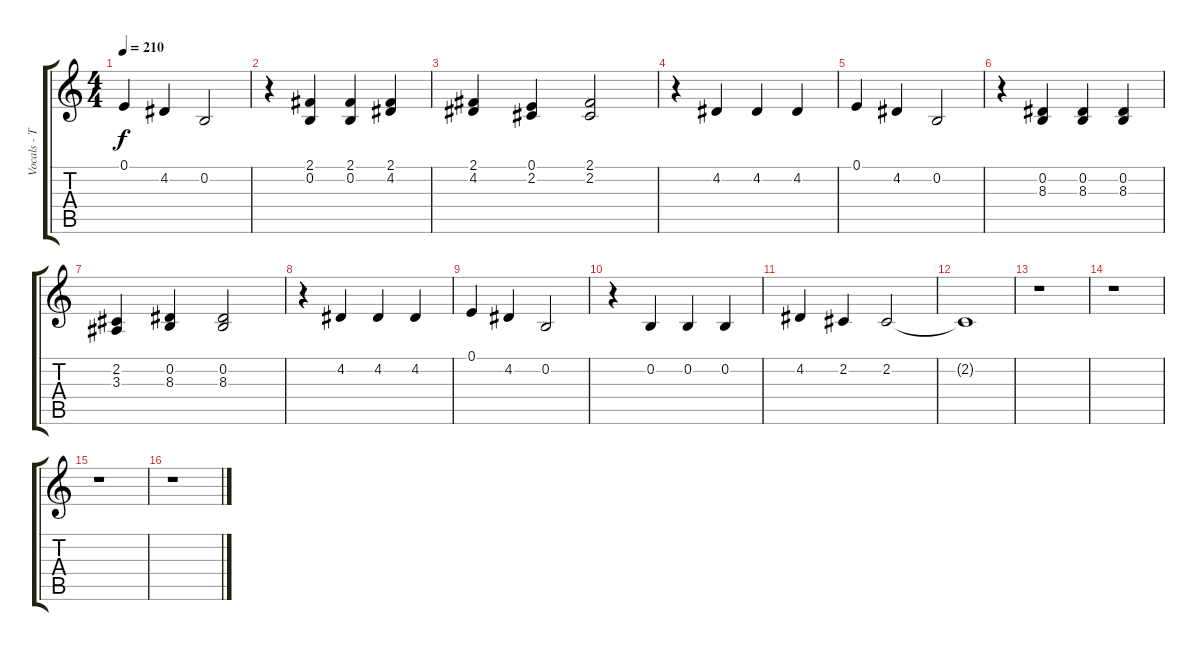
\track ("Vocals - Tom" "Vocals - T") {instrument sopranosax}
\staff {score tabs}
\tuning (E4 B3 G3 D3 A2 E2) {hide}
\ts (4 4)
\tempo 210
\clef g2
\ks c
0.1.4{dy f} 4.2.4 0.2.2 |
r.4 (2.1 0.2).4 (2.1 0.2).4 (2.1 4.2).4 |
(2.1 4.2).4 (0.1 2.2).4 (2.1 2.2).2 |
r.4 4.2.4 4.2.4 4.2.4 |
0.1.4 4.2.4 0.2.2 |
r.4 (0.2 8.3).4 (0.2 8.3).4 (0.2 8.3).4 |
(2.2 3.3).4 (0.2 8.3).4 (0.2 8.3).2 |
r.4 4.2.4 4.2.4 4.2.4 |
0.1.4 4.2.4 0.2.2 |
r.4 0.2.4 0.2.4 0.2.4 |
4.2.4 2.2.4 2.2.2 |
2.2{t}.1 |
r.1 |
r.1 |
r.1 |
r.1
